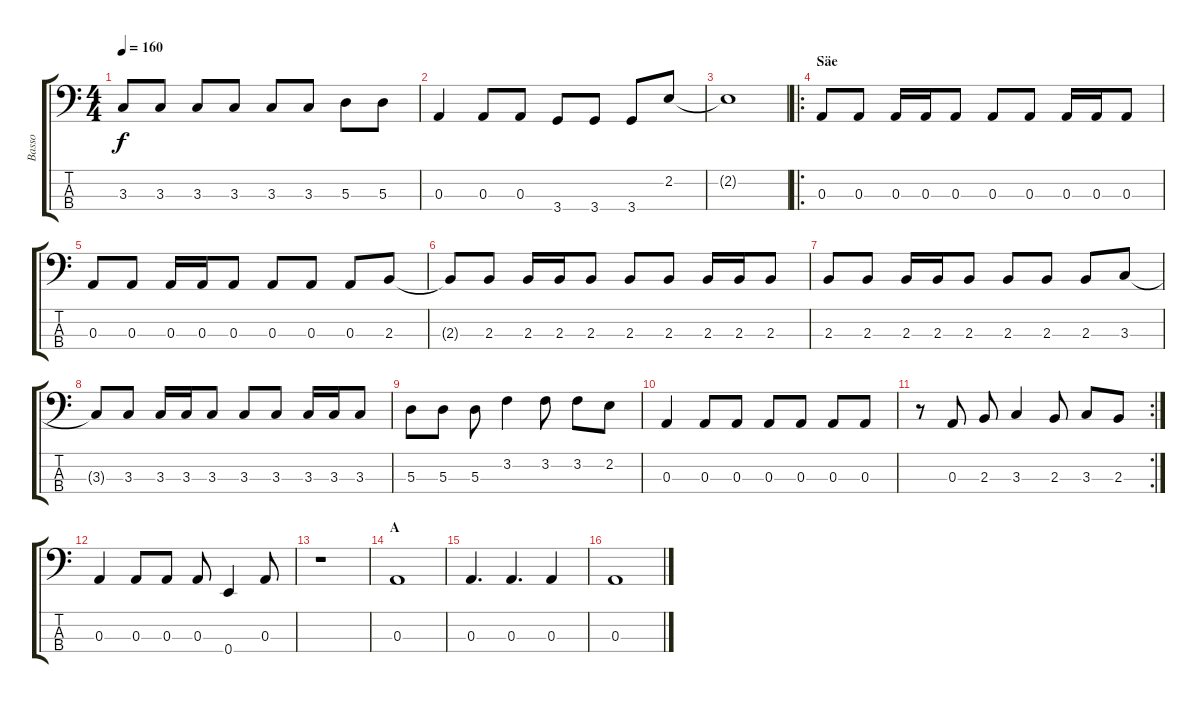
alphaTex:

\track ("Basso" "Basso") {instrument electricbassfinger}
\staff {score tabs}
\tuning (G2 D2 A1 E1) {hide}
\ts (4 4)
\tempo 160
\clef f4
\ks c
3.3{t}.8{dy f} 3.3.8 3.3.8 3.3.8 3.3.8 3.3.8 5.3.8 5.3.8 |
0.3.4 0.3.8 0.3.8 3.4.8 3.4.8 3.4.8 2.2.8 |
2.2{t}.1 |
\ro
\section ("" "Säe")
0.3.8 0.3.8 0.3.16 0.3.16 0.3.8 0.3.8 0.3.8 0.3.16 0.3.16 0.3.8 |
0.3.8 0.3.8 0.3.16 0.3.16 0.3.8 0.3.8 0.3.8 0.3.8 2.3.8 |
2.3{t}.8 2.3.8 2.3.16 2.3.16 2.3.8 2.3.8 2.3.8 2.3.16 2.3.16 2.3.8 |
2.3.8 2.3.8 2.3.16 2.3.16 2.3.8 2.3.8 2.3.8 2.3.8 3.3.8 |
3.3{t}.8 3.3.8 3.3.16 3.3.16 3.3.8 3.3.8 3.3.8 3.3.16 3.3.16 3.3.8 |
5.3.8 5.3.8 5.3.8 3.2.4 3.2.8 3.2.8 2.2.8 |
0.3.4 0.3.8 0.3.8 0.3.8 0.3.8 0.3.8 0.3.8 |
\rc 2
r.8 0.3.8 2.3.8 3.3.4 2.3.8 3.3.8 2.3.8 |
0.3.4 0.3.8 0.3.8 0.3.8 0.4.4 0.3.8 |
r.1 |
\section ("" "A")
0.3.1 |
0.3.4{d} 0.3.4{d} 0.3.4 |
0.3.1
